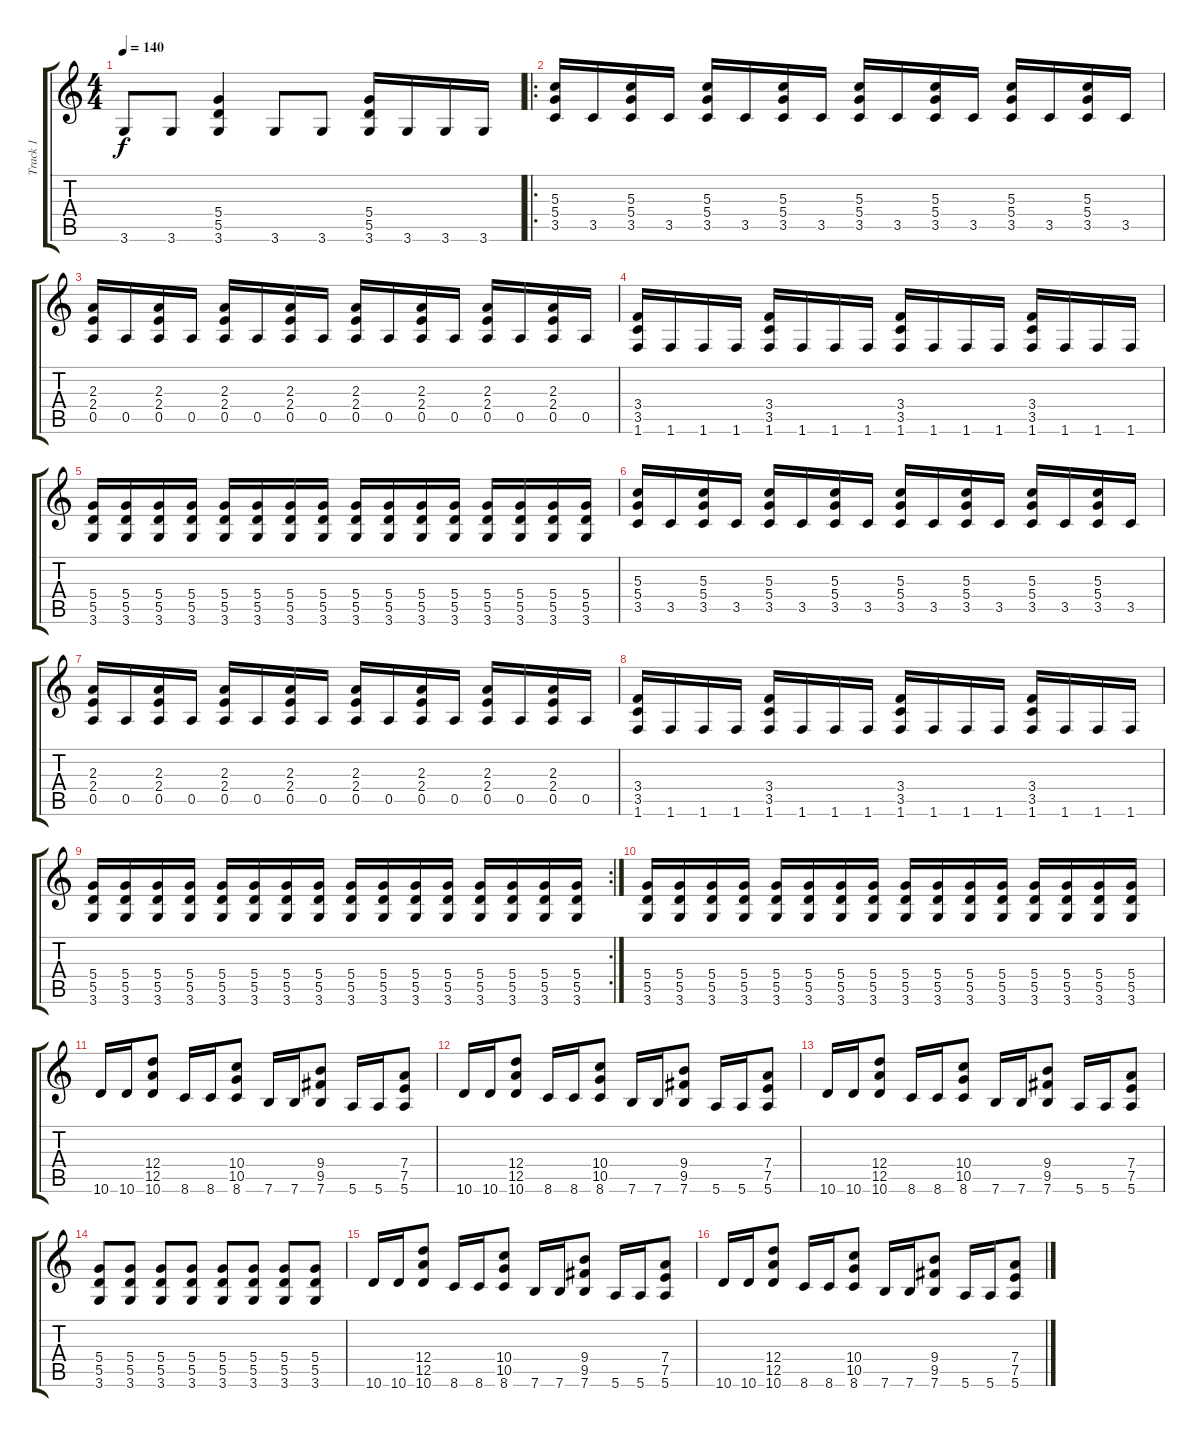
\track ("Track 1" "Track 1") {instrument overdrivenguitar}
\staff {score tabs}
\tuning (E4 B3 G3 D3 A2 E2) {hide}
\ts (4 4)
\tempo 140
\clef g2
\ks c
3.6.8{dy f} 3.6.8 (5.4 5.5 3.6).4 3.6.8 3.6.8 (5.4 5.5 3.6).16 3.6.16 3.6.16 3.6.16 |
\ro
(5.3 5.4 3.5).16 3.5.16 (5.3 5.4 3.5).16 3.5.16 (5.3 5.4 3.5).16 3.5.16 (5.3 5.4 3.5).16 3.5.16 (5.3 5.4 3.5).16 3.5.16 (5.3 5.4 3.5).16 3.5.16 (5.3 5.4 3.5).16 3.5.16 (5.3 5.4 3.5).16 3.5.16 |
(2.3 2.4 0.5).16 0.5.16 (2.3 2.4 0.5).16 0.5.16 (2.3 2.4 0.5).16 0.5.16 (2.3 2.4 0.5).16 0.5.16 (2.3 2.4 0.5).16 0.5.16 (2.3 2.4 0.5).16 0.5.16 (2.3 2.4 0.5).16 0.5.16 (2.3 2.4 0.5).16 0.5.16 |
(3.4 3.5 1.6).16 1.6.16 1.6.16 1.6.16 (3.4 3.5 1.6).16 1.6.16 1.6.16 1.6.16 (3.4 3.5 1.6).16 1.6.16 1.6.16 1.6.16 (3.4 3.5 1.6).16 1.6.16 1.6.16 1.6.16 |
(5.4 5.5 3.6).16 (5.4 5.5 3.6).16 (5.4 5.5 3.6).16 (5.4 5.5 3.6).16 (5.4 5.5 3.6).16 (5.4 5.5 3.6).16 (5.4 5.5 3.6).16 (5.4 5.5 3.6).16 (5.4 5.5 3.6).16 (5.4 5.5 3.6).16 (5.4 5.5 3.6).16 (5.4 5.5 3.6).16 (5.4 5.5 3.6).16 (5.4 5.5 3.6).16 (5.4 5.5 3.6).16 (5.4 5.5 3.6).16 |
(5.3 5.4 3.5).16 3.5.16 (5.3 5.4 3.5).16 3.5.16 (5.3 5.4 3.5).16 3.5.16 (5.3 5.4 3.5).16 3.5.16 (5.3 5.4 3.5).16 3.5.16 (5.3 5.4 3.5).16 3.5.16 (5.3 5.4 3.5).16 3.5.16 (5.3 5.4 3.5).16 3.5.16 |
(2.3 2.4 0.5).16 0.5.16 (2.3 2.4 0.5).16 0.5.16 (2.3 2.4 0.5).16 0.5.16 (2.3 2.4 0.5).16 0.5.16 (2.3 2.4 0.5).16 0.5.16 (2.3 2.4 0.5).16 0.5.16 (2.3 2.4 0.5).16 0.5.16 (2.3 2.4 0.5).16 0.5.16 |
(3.4 3.5 1.6).16 1.6.16 1.6.16 1.6.16 (3.4 3.5 1.6).16 1.6.16 1.6.16 1.6.16 (3.4 3.5 1.6).16 1.6.16 1.6.16 1.6.16 (3.4 3.5 1.6).16 1.6.16 1.6.16 1.6.16 |
\rc 2
(5.4 5.5 3.6).16 (5.4 5.5 3.6).16 (5.4 5.5 3.6).16 (5.4 5.5 3.6).16 (5.4 5.5 3.6).16 (5.4 5.5 3.6).16 (5.4 5.5 3.6).16 (5.4 5.5 3.6).16 (5.4 5.5 3.6).16 (5.4 5.5 3.6).16 (5.4 5.5 3.6).16 (5.4 5.5 3.6).16 (5.4 5.5 3.6).16 (5.4 5.5 3.6).16 (5.4 5.5 3.6).16 (5.4 5.5 3.6).16 |
(5.4 5.5 3.6).16 (5.4 5.5 3.6).16 (5.4 5.5 3.6).16 (5.4 5.5 3.6).16 (5.4 5.5 3.6).16 (5.4 5.5 3.6).16 (5.4 5.5 3.6).16 (5.4 5.5 3.6).16 (5.4 5.5 3.6).16 (5.4 5.5 3.6).16 (5.4 5.5 3.6).16 (5.4 5.5 3.6).16 (5.4 5.5 3.6).16 (5.4 5.5 3.6).16 (5.4 5.5 3.6).16 (5.4 5.5 3.6).16 |
10.6.16 10.6.16 (12.4 12.5 10.6).8 8.6.16 8.6.16 (10.4 10.5 8.6).8 7.6.16 7.6.16 (9.4 9.5 7.6).8 5.6.16 5.6.16 (7.4 7.5 5.6).8 |
10.6.16 10.6.16 (12.4 12.5 10.6).8 8.6.16 8.6.16 (10.4 10.5 8.6).8 7.6.16 7.6.16 (9.4 9.5 7.6).8 5.6.16 5.6.16 (7.4 7.5 5.6).8 |
10.6.16 10.6.16 (12.4 12.5 10.6).8 8.6.16 8.6.16 (10.4 10.5 8.6).8 7.6.16 7.6.16 (9.4 9.5 7.6).8 5.6.16 5.6.16 (7.4 7.5 5.6).8 |
(5.4 5.5 3.6).8 (5.4 5.5 3.6).8 (5.4 5.5 3.6).8 (5.4 5.5 3.6).8 (5.4 5.5 3.6).8 (5.4 5.5 3.6).8 (5.4 5.5 3.6).8 (5.4 5.5 3.6).8 |
10.6.16 10.6.16 (12.4 12.5 10.6).8 8.6.16 8.6.16 (10.4 10.5 8.6).8 7.6.16 7.6.16 (9.4 9.5 7.6).8 5.6.16 5.6.16 (7.4 7.5 5.6).8 |
10.6.16 10.6.16 (12.4 12.5 10.6).8 8.6.16 8.6.16 (10.4 10.5 8.6).8 7.6.16 7.6.16 (9.4 9.5 7.6).8 5.6.16 5.6.16 (7.4 7.5 5.6).8
